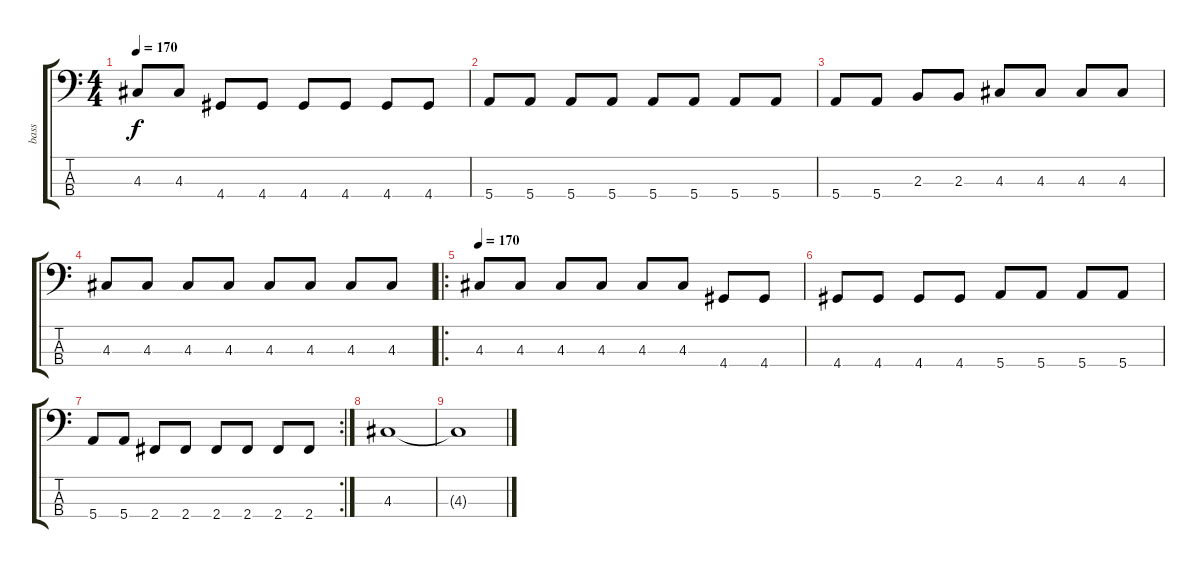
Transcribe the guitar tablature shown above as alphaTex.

\track ("bass" "bass") {instrument electricbassfinger}
\staff {score tabs}
\tuning (G2 D2 A1 E1) {hide}
\ts (4 4)
\tempo 170
\clef f4
\ks c
4.3.8{dy f} 4.3.8 4.4.8 4.4.8 4.4.8 4.4.8 4.4.8 4.4.8 |
5.4.8 5.4.8 5.4.8 5.4.8 5.4.8 5.4.8 5.4.8 5.4.8 |
5.4.8 5.4.8 2.3.8 2.3.8 4.3.8 4.3.8 4.3.8 4.3.8 |
4.3.8 4.3.8 4.3.8 4.3.8 4.3.8 4.3.8 4.3.8 4.3.8 |
\ro
\tempo 170
4.3.8 4.3.8 4.3.8 4.3.8 4.3.8 4.3.8 4.4.8 4.4.8 |
4.4.8 4.4.8 4.4.8 4.4.8 5.4.8 5.4.8 5.4.8 5.4.8 |
\rc 2
5.4.8 5.4.8 2.4.8 2.4.8 2.4.8 2.4.8 2.4.8 2.4.8 |
4.3.1 |
4.3{t}.1
